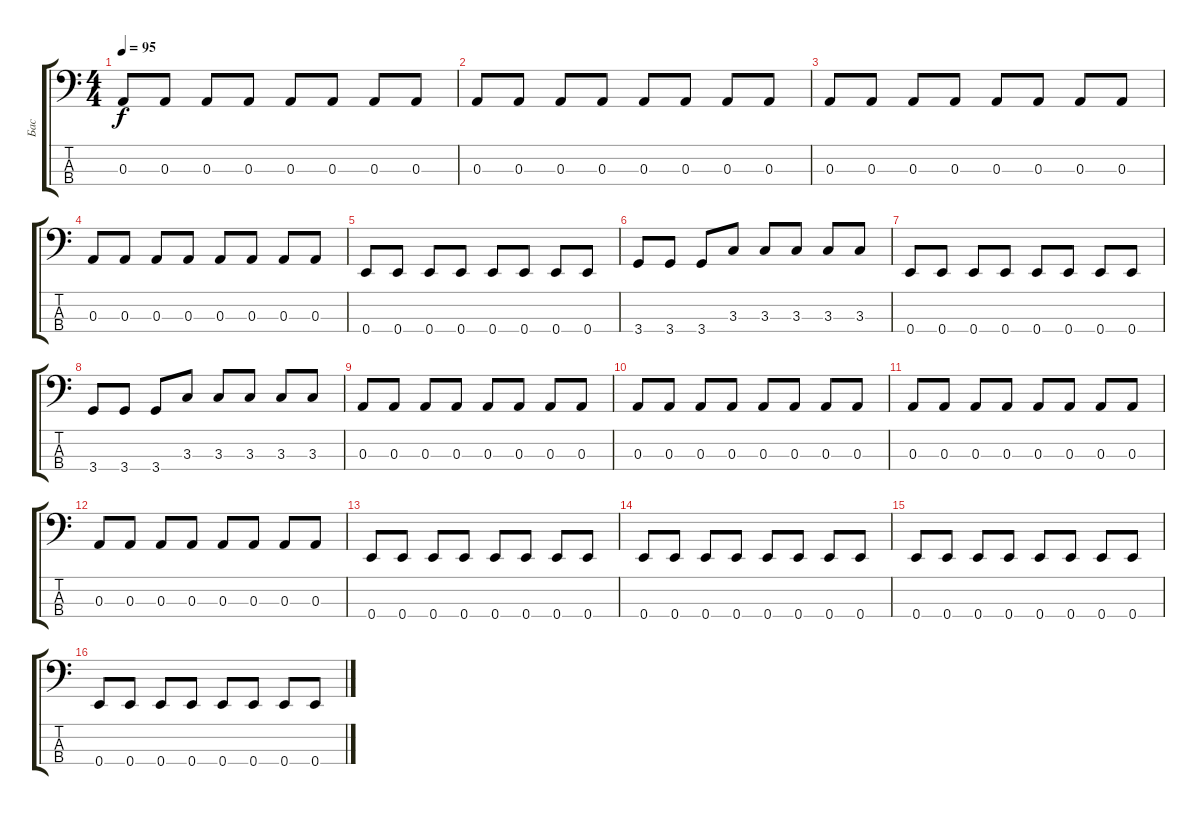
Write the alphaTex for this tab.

\track ("Бас" "Бас") {instrument electricbassfinger}
\staff {score tabs}
\tuning (G2 D2 A1 E1) {hide}
\ts (4 4)
\tempo 95
\clef f4
\ks c
0.3.8{dy f} 0.3.8 0.3.8 0.3.8 0.3.8 0.3.8 0.3.8 0.3.8 |
0.3.8 0.3.8 0.3.8 0.3.8 0.3.8 0.3.8 0.3.8 0.3.8 |
0.3.8 0.3.8 0.3.8 0.3.8 0.3.8 0.3.8 0.3.8 0.3.8 |
0.3.8 0.3.8 0.3.8 0.3.8 0.3.8 0.3.8 0.3.8 0.3.8 |
0.4.8 0.4.8 0.4.8 0.4.8 0.4.8 0.4.8 0.4.8 0.4.8 |
3.4.8 3.4.8 3.4.8 3.3.8 3.3.8 3.3.8 3.3.8 3.3.8 |
0.4.8 0.4.8 0.4.8 0.4.8 0.4.8 0.4.8 0.4.8 0.4.8 |
3.4.8 3.4.8 3.4.8 3.3.8 3.3.8 3.3.8 3.3.8 3.3.8 |
0.3.8 0.3.8 0.3.8 0.3.8 0.3.8 0.3.8 0.3.8 0.3.8 |
0.3.8 0.3.8 0.3.8 0.3.8 0.3.8 0.3.8 0.3.8 0.3.8 |
0.3.8 0.3.8 0.3.8 0.3.8 0.3.8 0.3.8 0.3.8 0.3.8 |
0.3.8 0.3.8 0.3.8 0.3.8 0.3.8 0.3.8 0.3.8 0.3.8 |
0.4.8 0.4.8 0.4.8 0.4.8 0.4.8 0.4.8 0.4.8 0.4.8 |
0.4.8 0.4.8 0.4.8 0.4.8 0.4.8 0.4.8 0.4.8 0.4.8 |
0.4.8 0.4.8 0.4.8 0.4.8 0.4.8 0.4.8 0.4.8 0.4.8 |
0.4.8 0.4.8 0.4.8 0.4.8 0.4.8 0.4.8 0.4.8 0.4.8
